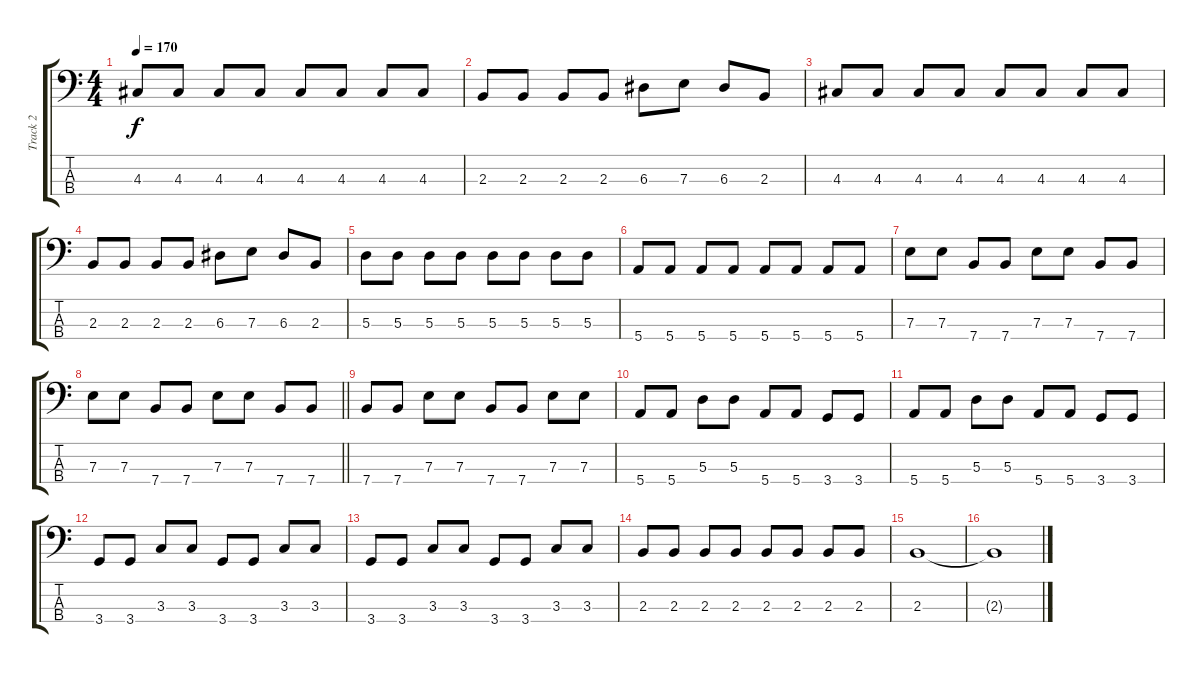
\track ("Track 2" "Track 2") {instrument electricbassfinger}
\staff {score tabs}
\tuning (G2 D2 A1 E1) {hide}
\ts (4 4)
\tempo 170
\clef f4
\ks c
4.3.8{dy f} 4.3.8 4.3.8 4.3.8 4.3.8 4.3.8 4.3.8 4.3.8 |
2.3.8 2.3.8 2.3.8 2.3.8 6.3.8 7.3.8 6.3.8 2.3.8 |
4.3.8 4.3.8 4.3.8 4.3.8 4.3.8 4.3.8 4.3.8 4.3.8 |
2.3.8 2.3.8 2.3.8 2.3.8 6.3.8 7.3.8 6.3.8 2.3.8 |
5.3.8 5.3.8 5.3.8 5.3.8 5.3.8 5.3.8 5.3.8 5.3.8 |
5.4.8 5.4.8 5.4.8 5.4.8 5.4.8 5.4.8 5.4.8 5.4.8 |
7.3.8 7.3.8 7.4.8 7.4.8 7.3.8 7.3.8 7.4.8 7.4.8 |
\barLineRight lightlight
7.3.8 7.3.8 7.4.8 7.4.8 7.3.8 7.3.8 7.4.8 7.4.8 |
7.4.8 7.4.8 7.3.8 7.3.8 7.4.8 7.4.8 7.3.8 7.3.8 |
5.4.8 5.4.8 5.3.8 5.3.8 5.4.8 5.4.8 3.4.8 3.4.8 |
5.4.8 5.4.8 5.3.8 5.3.8 5.4.8 5.4.8 3.4.8 3.4.8 |
3.4.8 3.4.8 3.3.8 3.3.8 3.4.8 3.4.8 3.3.8 3.3.8 |
3.4.8 3.4.8 3.3.8 3.3.8 3.4.8 3.4.8 3.3.8 3.3.8 |
2.3.8 2.3.8 2.3.8 2.3.8 2.3.8 2.3.8 2.3.8 2.3.8 |
2.3.1 |
2.3{t}.1
